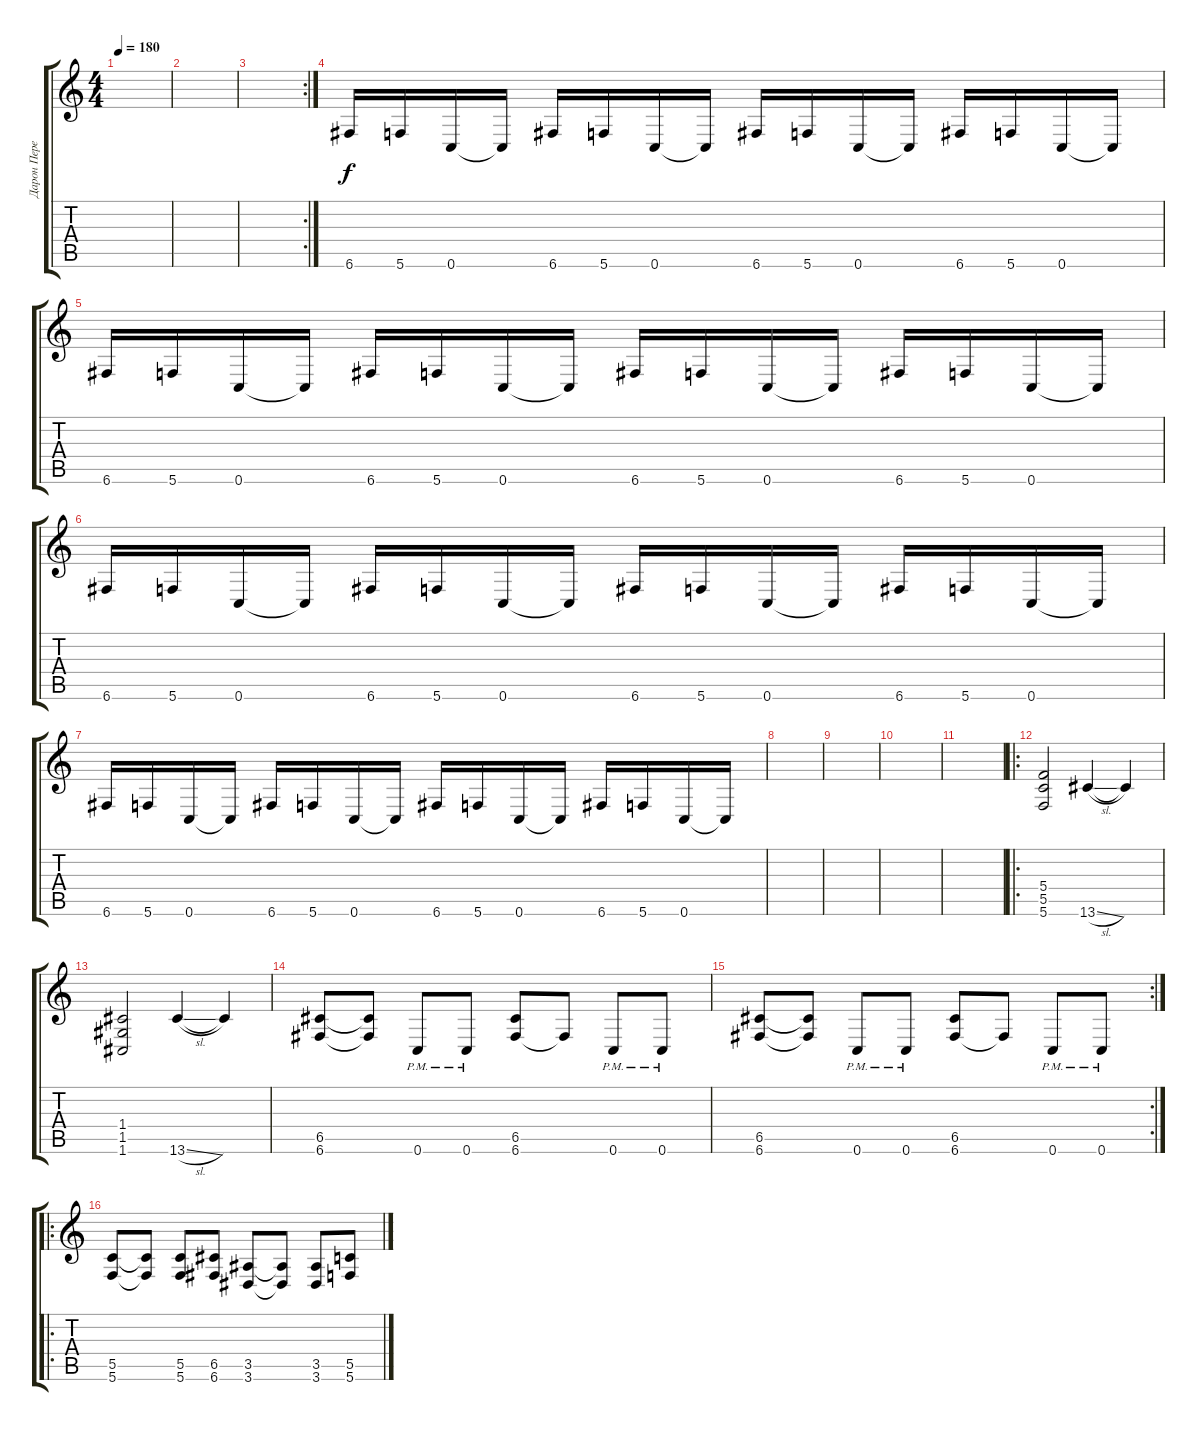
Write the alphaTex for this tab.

\track ("Дарон Перегруз" "Дарон Пере") {instrument distortionguitar}
\staff {score tabs}
\tuning (D4 A3 F3 C3 G2 C2) {hide}
\ts (4 4)
\tempo 180
\clef g2
\ks c
|
|
\rc 2
|
6.6.16 5.6.16 0.6.16 0.6{t}.16 6.6.16 5.6.16 0.6.16 0.6{t}.16 6.6.16 5.6.16 0.6.16 0.6{t}.16 6.6.16 5.6.16 0.6.16 0.6{t}.16 |
6.6.16 5.6.16 0.6.16 0.6{t}.16 6.6.16 5.6.16 0.6.16 0.6{t}.16 6.6.16 5.6.16 0.6.16 0.6{t}.16 6.6.16 5.6.16 0.6.16 0.6{t}.16 |
6.6.16 5.6.16 0.6.16 0.6{t}.16 6.6.16 5.6.16 0.6.16 0.6{t}.16 6.6.16 5.6.16 0.6.16 0.6{t}.16 6.6.16 5.6.16 0.6.16 0.6{t}.16 |
6.6.16 5.6.16 0.6.16 0.6{t}.16 6.6.16 5.6.16 0.6.16 0.6{t}.16 6.6.16 5.6.16 0.6.16 0.6{t}.16 6.6.16 5.6.16 0.6.16 0.6{t}.16 |
|
|
|
|
\ro
(5.4 5.5 5.6).2 13.6{sl}.4 13.6{t}.4 |
(1.4 1.5 1.6).2 13.6{sl}.4 13.6{t}.4 |
(6.5 6.6).8 (6.5{t} 6.6{t}).8 0.6{pm}.8 0.6{pm}.8 (6.5 6.6).8 6.6{t}.8 0.6{pm}.8 0.6{pm}.8 |
\rc 2
(6.5 6.6).8 (6.5{t} 6.6{t}).8 0.6{pm}.8 0.6{pm}.8 (6.5 6.6).8 6.6{t}.8 0.6{pm}.8 0.6{pm}.8 |
\ro
(5.5 5.6).8 (5.5{t} 5.6{t}).8 (5.5 5.6).8 (6.5 6.6).8 (3.5 3.6).8 (3.5{t} 3.6{t}).8 (3.5 3.6).8 (5.5 5.6).8
